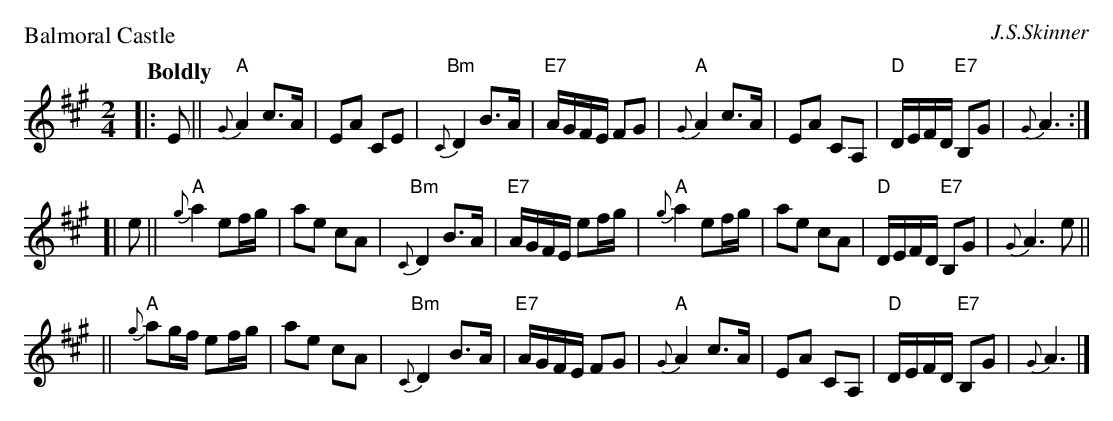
X:1
P: Balmoral Castle
C: J.S.Skinner
M: 2/4
L: 1/8
K: A
Q: "Boldly"
|: E \
|| "A"{G}A2 c>A | EA CE | "Bm"{C}D2 B>A | "E7"A/G/F/E/ FG \
| "A"{G}A2 c>A | EA CA, | "D"D/E/F/D/ "E7"B,G | {G}A3 :|
[| e \
|| "A"{g}a2 ef/g/ | ae cA | "Bm"{C}D2 B>A | "E7"A/G/F/E/ ef/g/ \
| "A"{g}a2 ef/g/ | ae cA | "D"D/E/F/D/ "E7"B,G | {G}A3e ||
|| "A"{g}ag/f/ ef/g/ | ae cA | "Bm"{C}D2 B>A | "E7"A/G/F/E/ FG \
| "A"{G}A2 c>A | EA CA, | "D"D/E/F/D/ "E7"B,G | {G}A3 |]
